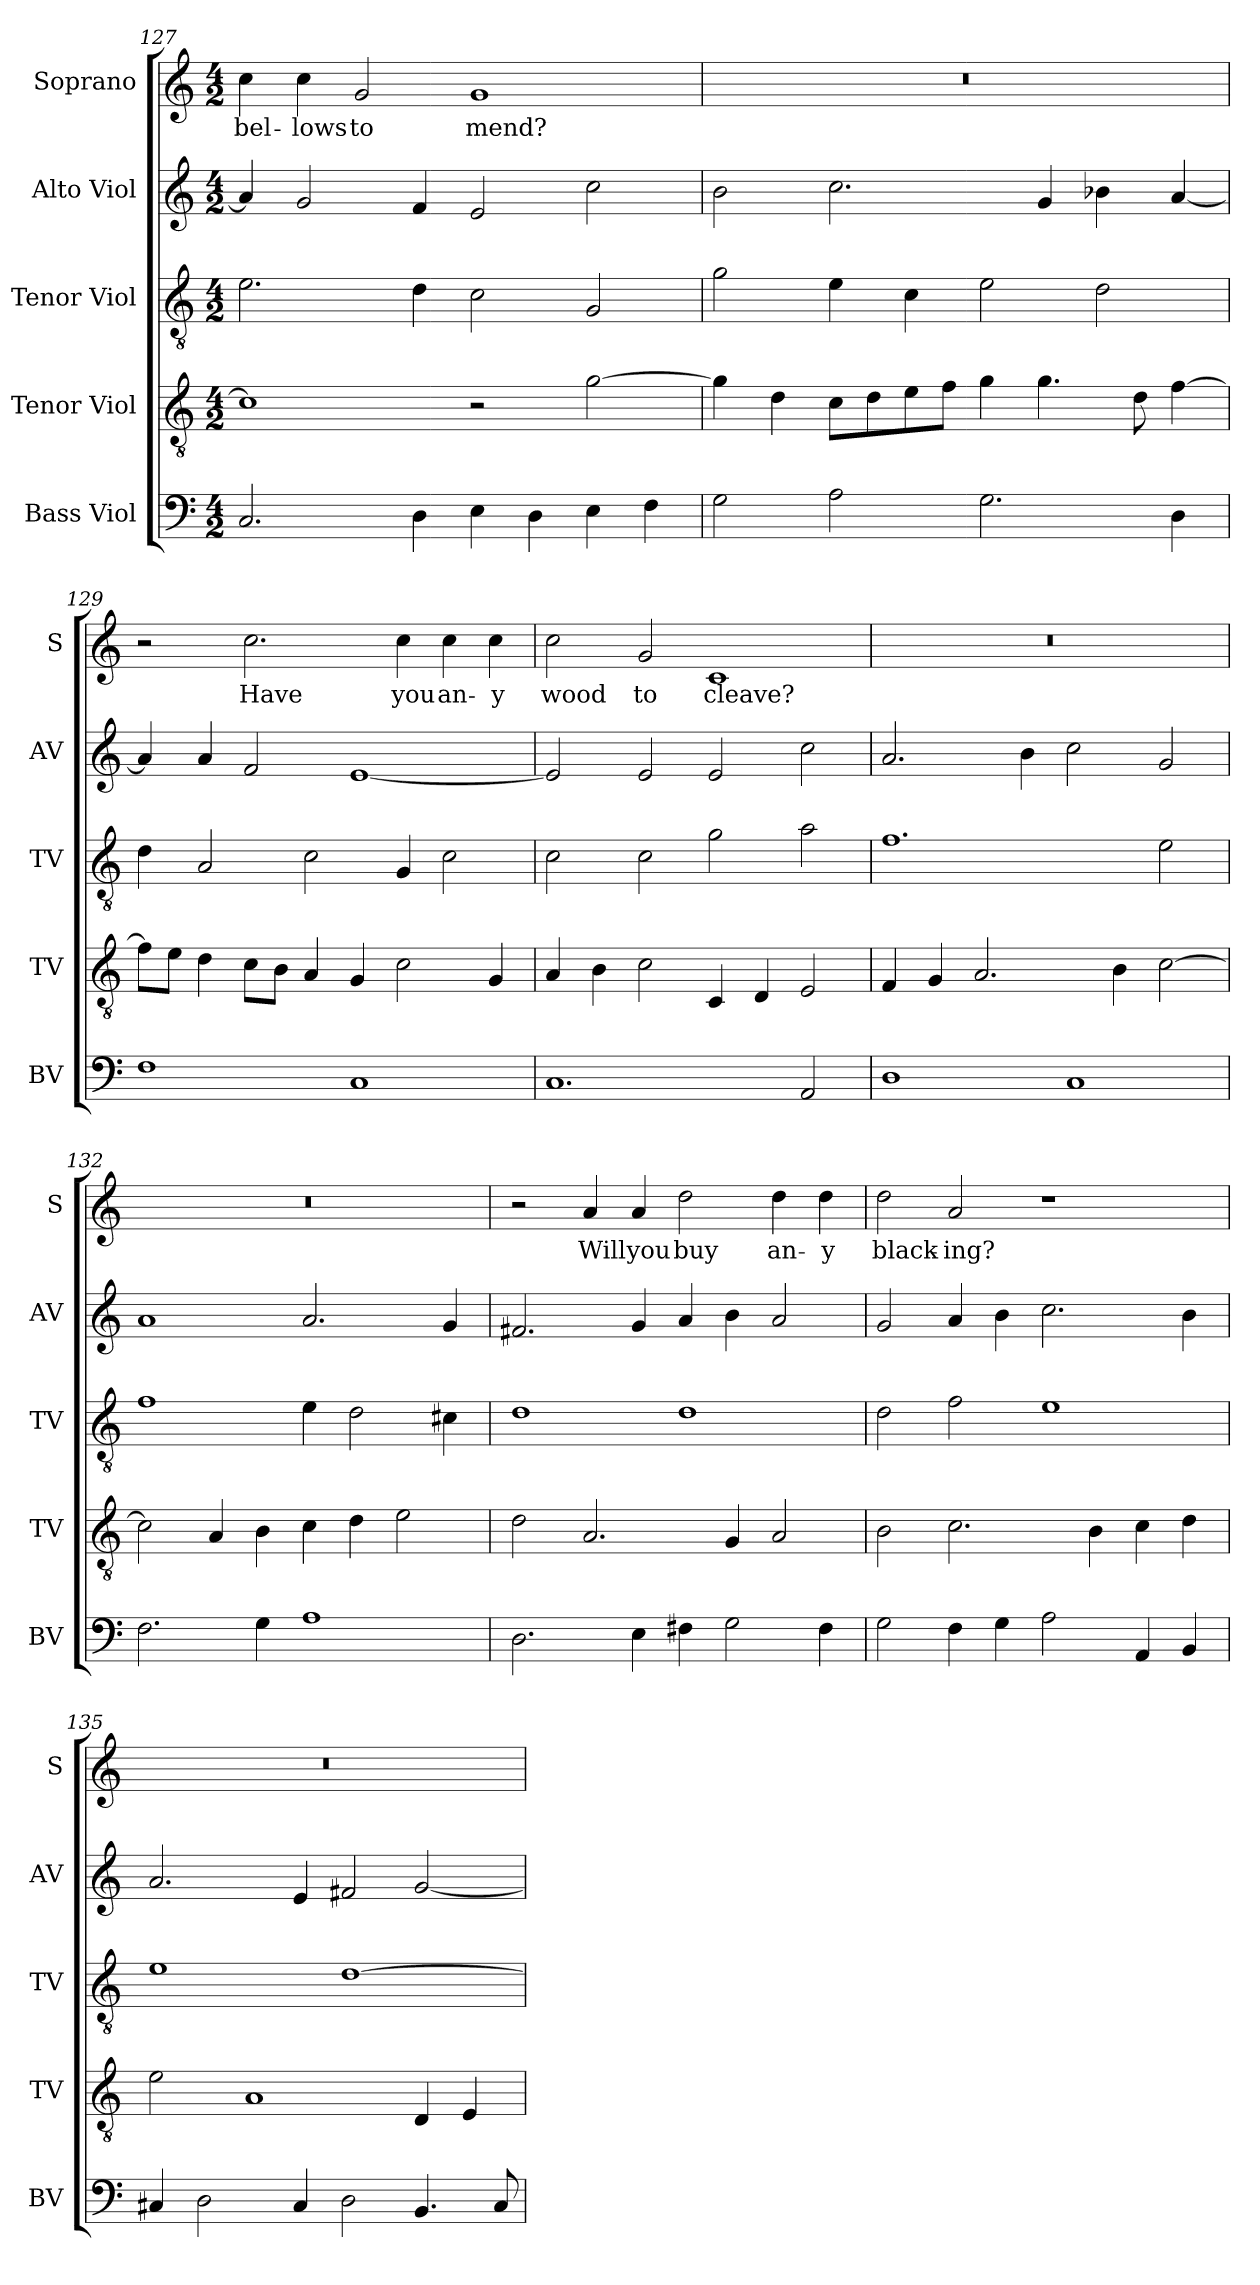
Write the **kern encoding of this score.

**kern	**kern	**kern	**kern	**kern	**text
*part5	*part4	*part3	*part2	*part1	*part1
*staff5	*staff4	*staff3	*staff2	*staff1	*staff1
*I"Bass Viol	*I"Tenor Viol	*I"Tenor Viol	*I"Alto Viol	*I"Soprano	*
*I'BV	*I'TV	*I'TV	*I'AV	*I'S	*
*clefF4	*clefGv2	*clefGv2	*clefG2	*clefG2	*
*ITrd7c12	*ITrd7c12	*ITrd7c12	*ITrd7c12	*	*
*k[]	*k[]	*k[]	*k[]	*k[]	*
*C:	*C:	*C:	*C:	*C:	*
*M4/2	*M4/2	*M4/2	*M4/2	*M4/2	*
=127	=127	=127	=127	=127	=127
!	!	!	!	!	!LO:LY:b
2.CC/	1C]	2.E\	4A/]	4cc\	bel-
!	!	!	!	!	!LO:LY:b
.	.	.	2G/	4cc\	-lows
!	!	!	!	!	!LO:LY:b
.	.	.	.	2g/	to
4DD\	.	4D\	4F/	.	.
!	!	!	!	!	!LO:LY:b
4EE\	2r	2C\	2E/	1g	mend?
4DD\	.	.	.	.	.
4EE\	[2G\	2GG/	2c\	.	.
4FF\	.	.	.	.	.
=128	=128	=128	=128	=128	=128
2GG\	4G\]	2G\	2B\	0r	.
.	4D\	.	.	.	.
2AA\	8C\L	4E\	2.c\	.	.
.	8D\	.	.	.	.
.	8E\	4C\	.	.	.
.	8F\J	.	.	.	.
2.GG\	4G\	2E\	.	.	.
.	4.G\	.	4G/	.	.
.	.	2D\	4B-X\	.	.
.	8D\	.	.	.	.
4DD\	[4F\	.	[4A/	.	.
!!LO:PB:g=z
=129	=129	=129	=129	=129	=129
1FF	8F\L]	4D\	4A/]	2r	.
.	8E\J	.	.	.	.
.	4D\	2AA/	4A/	.	.
!	!	!	!	!	!LO:LY:b
.	8C\L	.	2F/	2.cc\	Have
.	8BB\J	.	.	.	.
.	4AA/	2C\	.	.	.
1CC	4GG/	.	[1E	.	.
!	!	!	!	!	!LO:LY:b
.	2C\	4GG/	.	4cc\	you
!	!	!	!	!	!LO:LY:b
.	.	2C\	.	4cc\	an-
!	!	!	!	!	!LO:LY:b
.	4GG/	.	.	4cc\	-y
=130	=130	=130	=130	=130	=130
!	!	!	!	!	!LO:LY:b
1.CC	4AA/	2C\	2E/]	2cc\	wood
.	4BB\	.	.	.	.
!	!	!	!	!	!LO:LY:b
.	2C\	2C\	2E/	2g/	to
!	!	!	!	!	!LO:LY:b
.	4CC/	2G\	2E/	1c	cleave?
.	4DD/	.	.	.	.
2AAA/	2EE/	2A\	2c\	.	.
=131	=131	=131	=131	=131	=131
1DD	4FF/	1.F	2.A/	0r	.
.	4GG/	.	.	.	.
.	2.AA/	.	.	.	.
.	.	.	4B\	.	.
1CC	.	.	2c\	.	.
.	4BB\	.	.	.	.
.	[2C\	2E\	2G/	.	.
=132	=132	=132	=132	=132	=132
2.FF\	2C\]	1F	1A	0r	.
.	4AA/	.	.	.	.
4GG\	4BB\	.	.	.	.
1AA	4C\	4E\	2.A/	.	.
.	4D\	2D\	.	.	.
.	2E\	.	.	.	.
.	.	4C#X\	4G/	.	.
!!LO:LB:g=z
=133	=133	=133	=133	=133	=133
2.DD\	2D\	1D	2.F#X/	2r	.
!	!	!	!	!	!LO:LY:b
.	2.AA/	.	.	4a/	Will
!	!	!	!	!	!LO:LY:b
4EE\	.	.	4G/	4a/	you
!	!	!	!	!	!LO:LY:b
4FF#X\	.	1D	4A/	2dd\	buy
2GG\	4GG/	.	4B\	.	.
!	!	!	!	!	!LO:LY:b
.	2AA/	.	2A/	4dd\	an-
!	!	!	!	!	!LO:LY:b
4FF#\	.	.	.	4dd\	-y
=134	=134	=134	=134	=134	=134
!	!	!	!	!	!LO:LY:b
2GG\	2BB\	2D\	2G/	2dd\	black-
!	!	!	!	!	!LO:LY:b
4FF\	2.C\	2F\	4A/	2a/	-ing?
4GG\	.	.	4B\	.	.
2AA\	.	1E	2.c\	1r	.
.	4BB\	.	.	.	.
4AAA/	4C\	.	.	.	.
4BBB/	4D\	.	4B\	.	.
=135	=135	=135	=135	=135	=135
4CC#X/	2E\	1E	2.A/	0r	.
2DD\	.	.	.	.	.
.	1AA	.	.	.	.
4CC#/	.	.	4E/	.	.
2DD\	.	[1D	2F#X/	.	.
4.BBB/	4DD/	.	[2G/	.	.
.	4EE/	.	.	.	.
8CC#/	.	.	.	.	.
=	=	=	=	=	=
*-	*-	*-	*-	*-	*-
